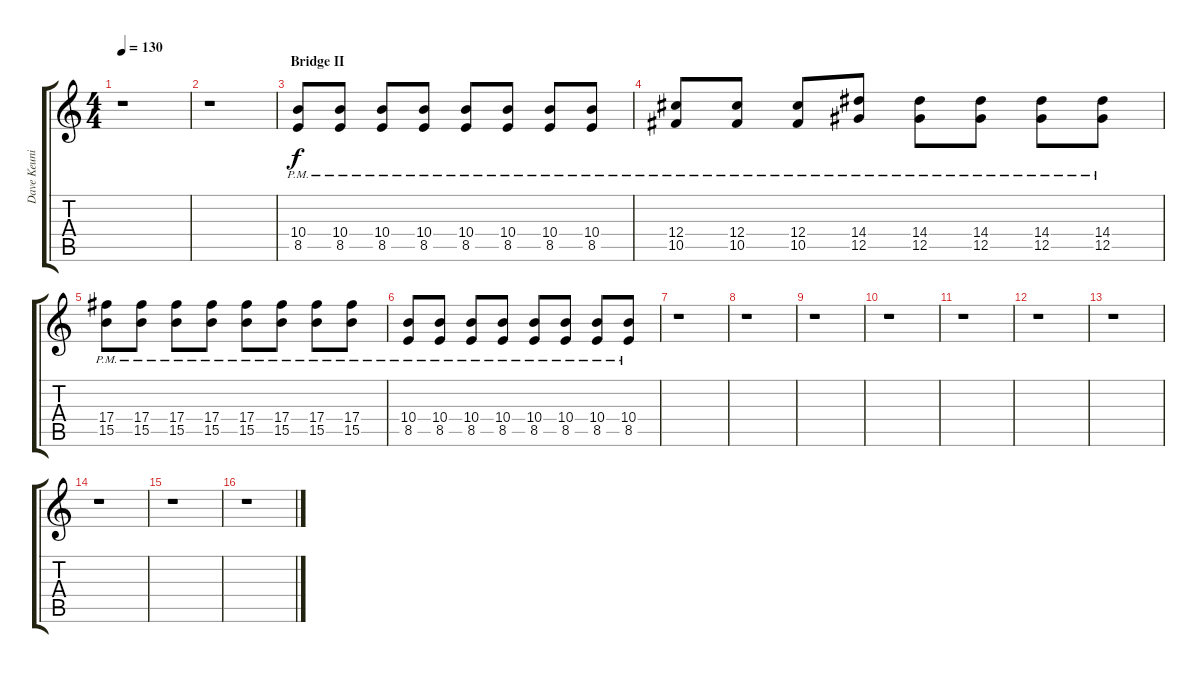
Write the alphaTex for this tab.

\track ("Dave Keuning (Backing)" "Dave Keuni") {instrument overdrivenguitar}
\staff {score tabs}
\tuning (Eb4 Bb3 Gb3 Db3 Ab2 Eb2) {hide}
\ts (4 4)
\tempo 130
\clef g2
\ks c
r.1{dy f} |
r.1 |
\section ("" "Bridge II")
(10.4{pm} 8.5{pm}).8 (10.4{pm} 8.5{pm}).8 (10.4{pm} 8.5{pm}).8 (10.4{pm} 8.5{pm}).8 (10.4{pm} 8.5{pm}).8 (10.4{pm} 8.5{pm}).8 (10.4{pm} 8.5{pm}).8 (10.4{pm} 8.5{pm}).8 |
(12.4{pm} 10.5{pm}).8 (12.4{pm} 10.5{pm}).8 (12.4{pm} 10.5{pm}).8 (14.4{pm} 12.5{pm}).8 (14.4{pm} 12.5{pm}).8 (14.4{pm} 12.5{pm}).8 (14.4{pm} 12.5{pm}).8 (14.4{pm} 12.5{pm}).8 |
(17.4{pm} 15.5{pm}).8 (17.4{pm} 15.5{pm}).8 (17.4{pm} 15.5{pm}).8 (17.4{pm} 15.5{pm}).8 (17.4{pm} 15.5{pm}).8 (17.4{pm} 15.5{pm}).8 (17.4{pm} 15.5{pm}).8 (17.4{pm} 15.5{pm}).8 |
(10.4{pm} 8.5{pm}).8 (10.4{pm} 8.5{pm}).8 (10.4{pm} 8.5{pm}).8 (10.4{pm} 8.5{pm}).8 (10.4{pm} 8.5{pm}).8 (10.4{pm} 8.5{pm}).8 (10.4{pm} 8.5{pm}).8 (10.4{pm} 8.5{pm}).8 |
r.1 |
r.1 |
r.1 |
r.1 |
r.1 |
r.1 |
r.1 |
r.1 |
r.1 |
r.1
